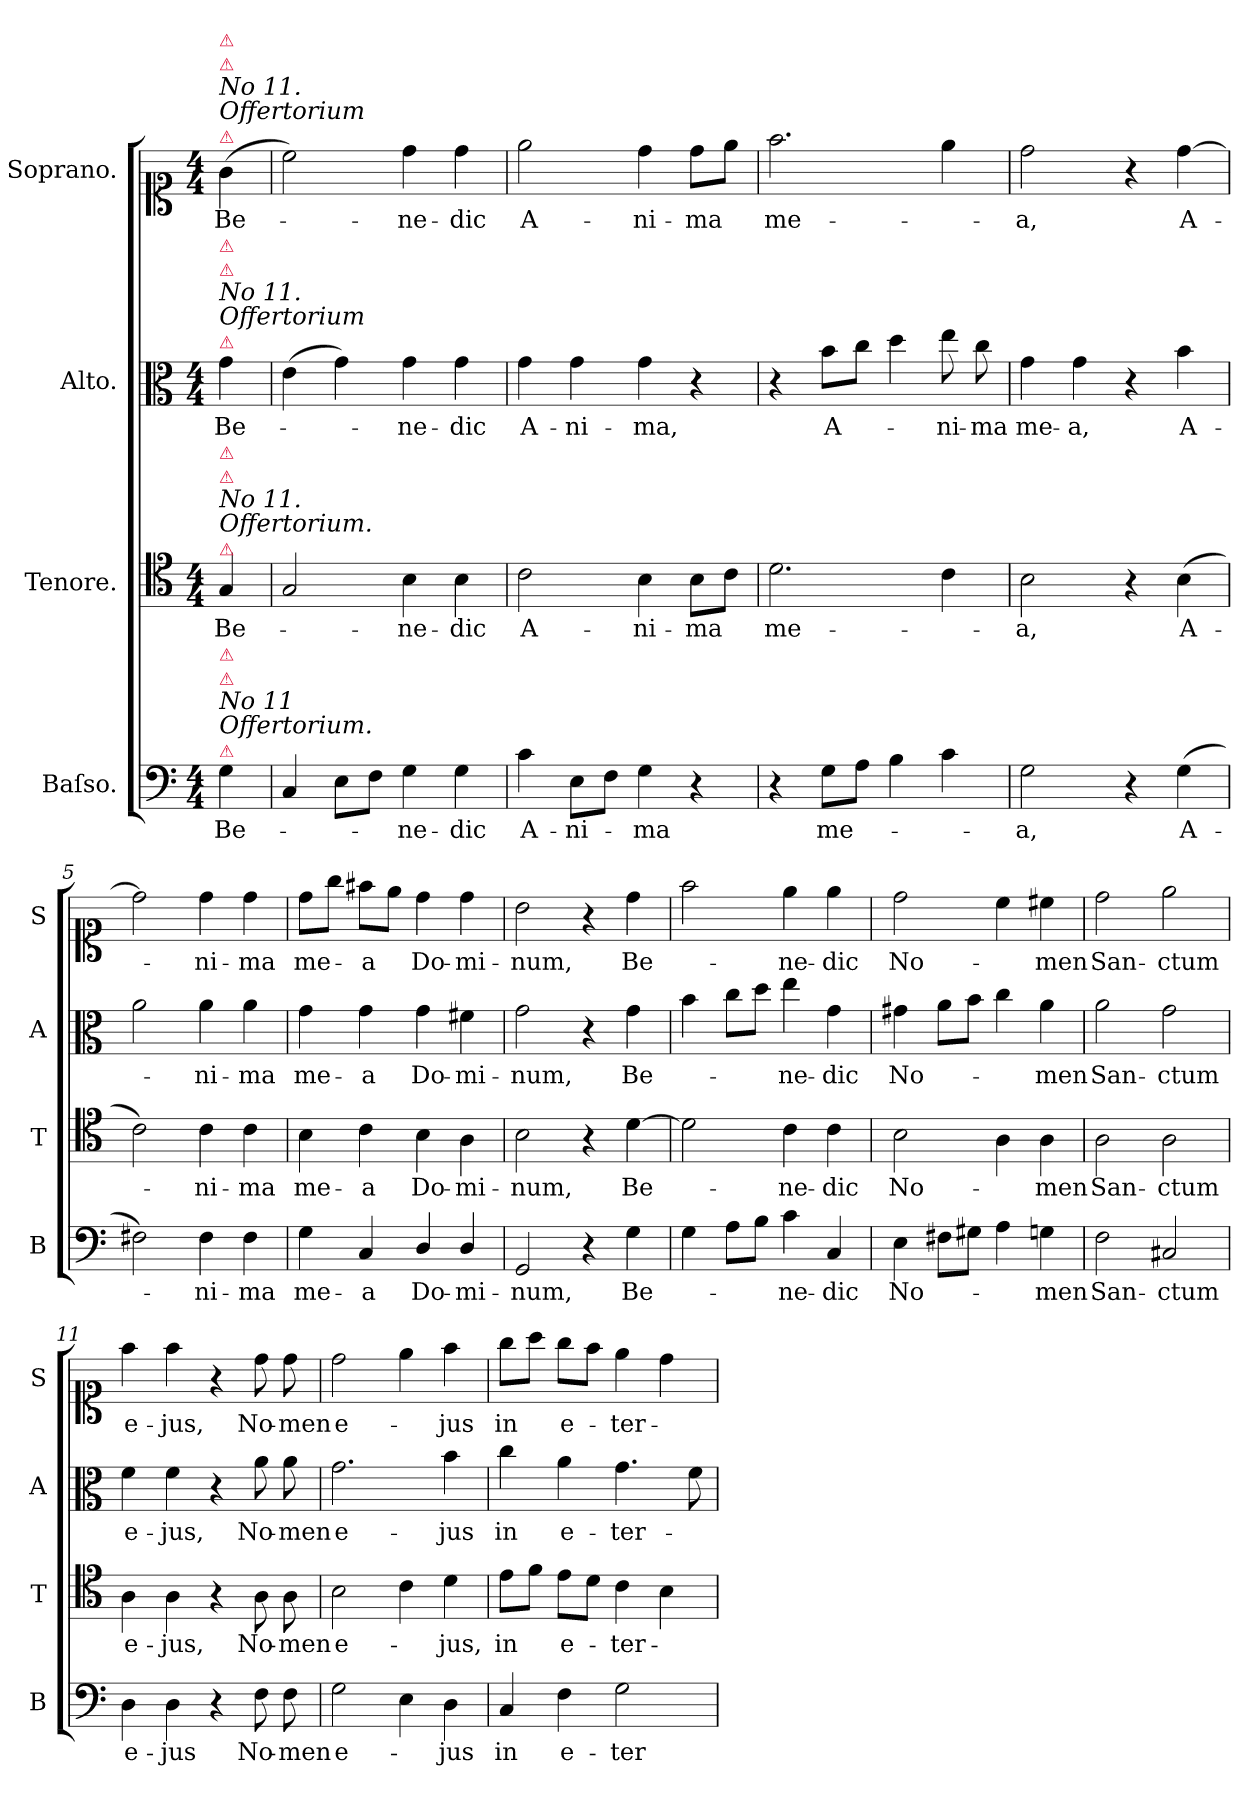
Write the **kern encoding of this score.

**kern	**text	**kern	**text	**kern	**text	**kern	**text
*part4	*part4	*part3	*part3	*part2	*part2	*part1	*part1
*staff4	*staff4	*staff3	*staff3	*staff2	*staff2	*staff1	*staff1
*I"Baſso.	*	*I"Tenore.	*	*I"Alto.	*	*I"Soprano.	*
*I'B	*	*I'T	*	*I'A	*	*I'S	*
*clefF4	*	*clefC4	*	*clefC3	*	*clefC1	*
*k[]	*	*k[]	*	*k[]	*	*k[]	*
*M4/4	*	*M4/4	*	*M4/4	*	*M4/4	*
=	=	=	=	=	=	=	=
!	!	!	!	!	!	!LO:TX:a:color=crimson:t=⚠	!
!	!	!	!	!	!	!LO:TX:a:i:t=Offertorium	!
!	!	!	!	!	!	!LO:TX:a:i:t=No 11.	!
!	!	!	!	!	!	!LO:TX:a:color=crimson:t=⚠	!
!	!	!	!	!	!	!LO:TX:a:color=crimson:t=⚠	!
!	!	!	!	!LO:TX:a:color=crimson:t=⚠	!	!	!
!	!	!	!	!LO:TX:a:i:t=Offertorium	!	!	!
!	!	!	!	!LO:TX:a:i:t=No 11.	!	!	!
!	!	!	!	!LO:TX:a:color=crimson:t=⚠	!	!	!
!	!	!	!	!LO:TX:a:color=crimson:t=⚠	!	!	!
!	!	!LO:TX:a:color=crimson:t=⚠	!	!	!	!	!
!	!	!LO:TX:a:i:t=Offertorium.	!	!	!	!	!
!	!	!LO:TX:a:i:t=No 11.	!	!	!	!	!
!	!	!LO:TX:a:color=crimson:t=⚠	!	!	!	!	!
!	!	!LO:TX:a:color=crimson:t=⚠	!	!	!	!	!
!LO:TX:a:color=crimson:t=⚠	!	!	!	!	!	!	!
!LO:TX:a:i:t=Offertorium.	!	!	!	!	!	!	!
!LO:TX:a:i:t=No 11	!	!	!	!	!	!	!
!LO:TX:a:color=crimson:t=⚠	!	!	!	!	!	!	!
!LO:TX:a:color=crimson:t=⚠	!	!	!	!	!	!	!
4G\	Be-	4G/	Be-	4g\	Be-	(>4g\	Be-
=1	=1	=1	=1	=1	=1	=1	=1
4C/	.	2G/	.	(>4e\	.	2cc\)	.
8E\L	.	.	.	4g\)	.	.	.
8F\J	.	.	.	.	.	.	.
4G\	-ne-	4B\	-ne-	4g\	-ne-	4dd\	-ne-
4G\	-dic	4B\	-dic	4g\	-dic	4dd\	-dic
=2	=2	=2	=2	=2	=2	=2	=2
4c\	A-	2c\	A-	4g\	A-	2ee\	A-
8E\L	-ni-	.	.	4g\	-ni-	.	.
8F\J	.	.	.	.	.	.	.
4G\	-ma	4B\	-ni-	4g\	-ma,	4dd\	-ni-
4r	.	8B\L	-ma	4r	.	8dd\L	-ma
.	.	8c\J	.	.	.	8ee\J	.
=3	=3	=3	=3	=3	=3	=3	=3
4r	.	2.d\	me-	4r	.	2.ff\	me-
8G\L	me-	.	.	8b\L	A-	.	.
8A\J	.	.	.	8cc\J	.	.	.
4B\	.	.	.	4dd\	.	.	.
4c\	.	4c\	.	8ee\	-ni-	4ee\	.
.	.	.	.	8cc\	-ma	.	.
=4	=4	=4	=4	=4	=4	=4	=4
2G\	-a,	2B\	-a,	4g\	me-	2dd\	-a,
.	.	.	.	4g\	-a,	.	.
4r	.	4r	.	4r	.	4r	.
(>4G\	A-	(>4B\	A-	4b\	A-	[4dd\	A-
=5	=5	=5	=5	=5	=5	=5	=5
2F#X\)	.	2c\)	.	2a\	.	2dd\]	.
4F#\	-ni-	4c\	-ni-	4a\	-ni-	4dd\	-ni-
4F#\	-ma	4c\	-ma	4a\	-ma	4dd\	-ma
=6	=6	=6	=6	=6	=6	=6	=6
4G\	me-	4B\	me-	4g\	me-	8dd\L	me-
.	.	.	.	.	.	8gg\J	.
4C/	-a	4c\	-a	4g\	-a	8ff#X\L	-a
.	.	.	.	.	.	8ee\J	.
4D/	Do-	4B\	Do-	4g\	Do-	4dd\	Do-
4D/	-mi-	4A\	-mi-	4f#X\	-mi-	4dd\	-mi-
=7	=7	=7	=7	=7	=7	=7	=7
2GG/	-num,	2B\	-num,	2g\	-num,	2b\	-num,
4r	.	4r	.	4r	.	4r	.
4G\	Be-	[4d\	Be-	4g\	Be-	4dd\	Be-
=8	=8	=8	=8	=8	=8	=8	=8
4G\	.	2d\]	.	4b\	.	2ff\	.
8A\L	.	.	.	8cc\L	.	.	.
8B\J	.	.	.	8dd\J	.	.	.
4c\	-ne-	4c\	-ne-	4ee\	-ne-	4ee\	-ne-
4C/	-dic	4c\	-dic	4g\	-dic	4ee\	-dic
=9	=9	=9	=9	=9	=9	=9	=9
4E\	No-	2B\	No-	4g#X\	No-	2dd\	No-
8F#X\L	.	.	.	8a\L	.	.	.
8G#X\J	.	.	.	8b\J	.	.	.
4A\	.	4A\	.	4cc\	.	4cc\	.
4Gn\	-men	4A\	-men	4a\	-men	4cc#X\	-men
=10	=10	=10	=10	=10	=10	=10	=10
2F\	San-	2A\	San-	2a\	San-	2dd\	San-
2C#X/	-ctum	2A\	-ctum	2g\	-ctum	2ee\	-ctum
=11	=11	=11	=11	=11	=11	=11	=11
4D\	e-	4A\	e-	4f\	e-	4ff\	e-
4D\	-jus	4A\	-jus,	4f\	-jus,	4ff\	-jus,
4r	.	4r	.	4r	.	4r	.
8F\	No-	8A\	No-	8a\	No-	8dd\	No-
8F\	-men	8A\	-men	8a\	-men	8dd\	-men
=12	=12	=12	=12	=12	=12	=12	=12
2G\	e-	2B\	e-	2.g\	e-	2dd\	e-
4E\	.	4c\	.	.	.	4ee\	.
4D\	-jus	4d\	-jus,	4b\	-jus	4ff\	-jus
=13	=13	=13	=13	=13	=13	=13	=13
4C/	in	8e\L	in	4cc\	in	8gg\L	in
.	.	8f\J	.	.	.	8aa\J	.
4F\	e-	8e\L	e-	4a\	e-	8gg\L	e-
.	.	8d\J	.	.	.	8ff\J	.
2G\	-ter-	4c\	-ter-	4.g\	-ter-	4ee\	-ter-
.	.	4B\	.	.	.	4dd\	.
.	.	.	.	8f\	.	.	.
=	=	=	=	=	=	=	=
*-	*-	*-	*-	*-	*-	*-	*-
